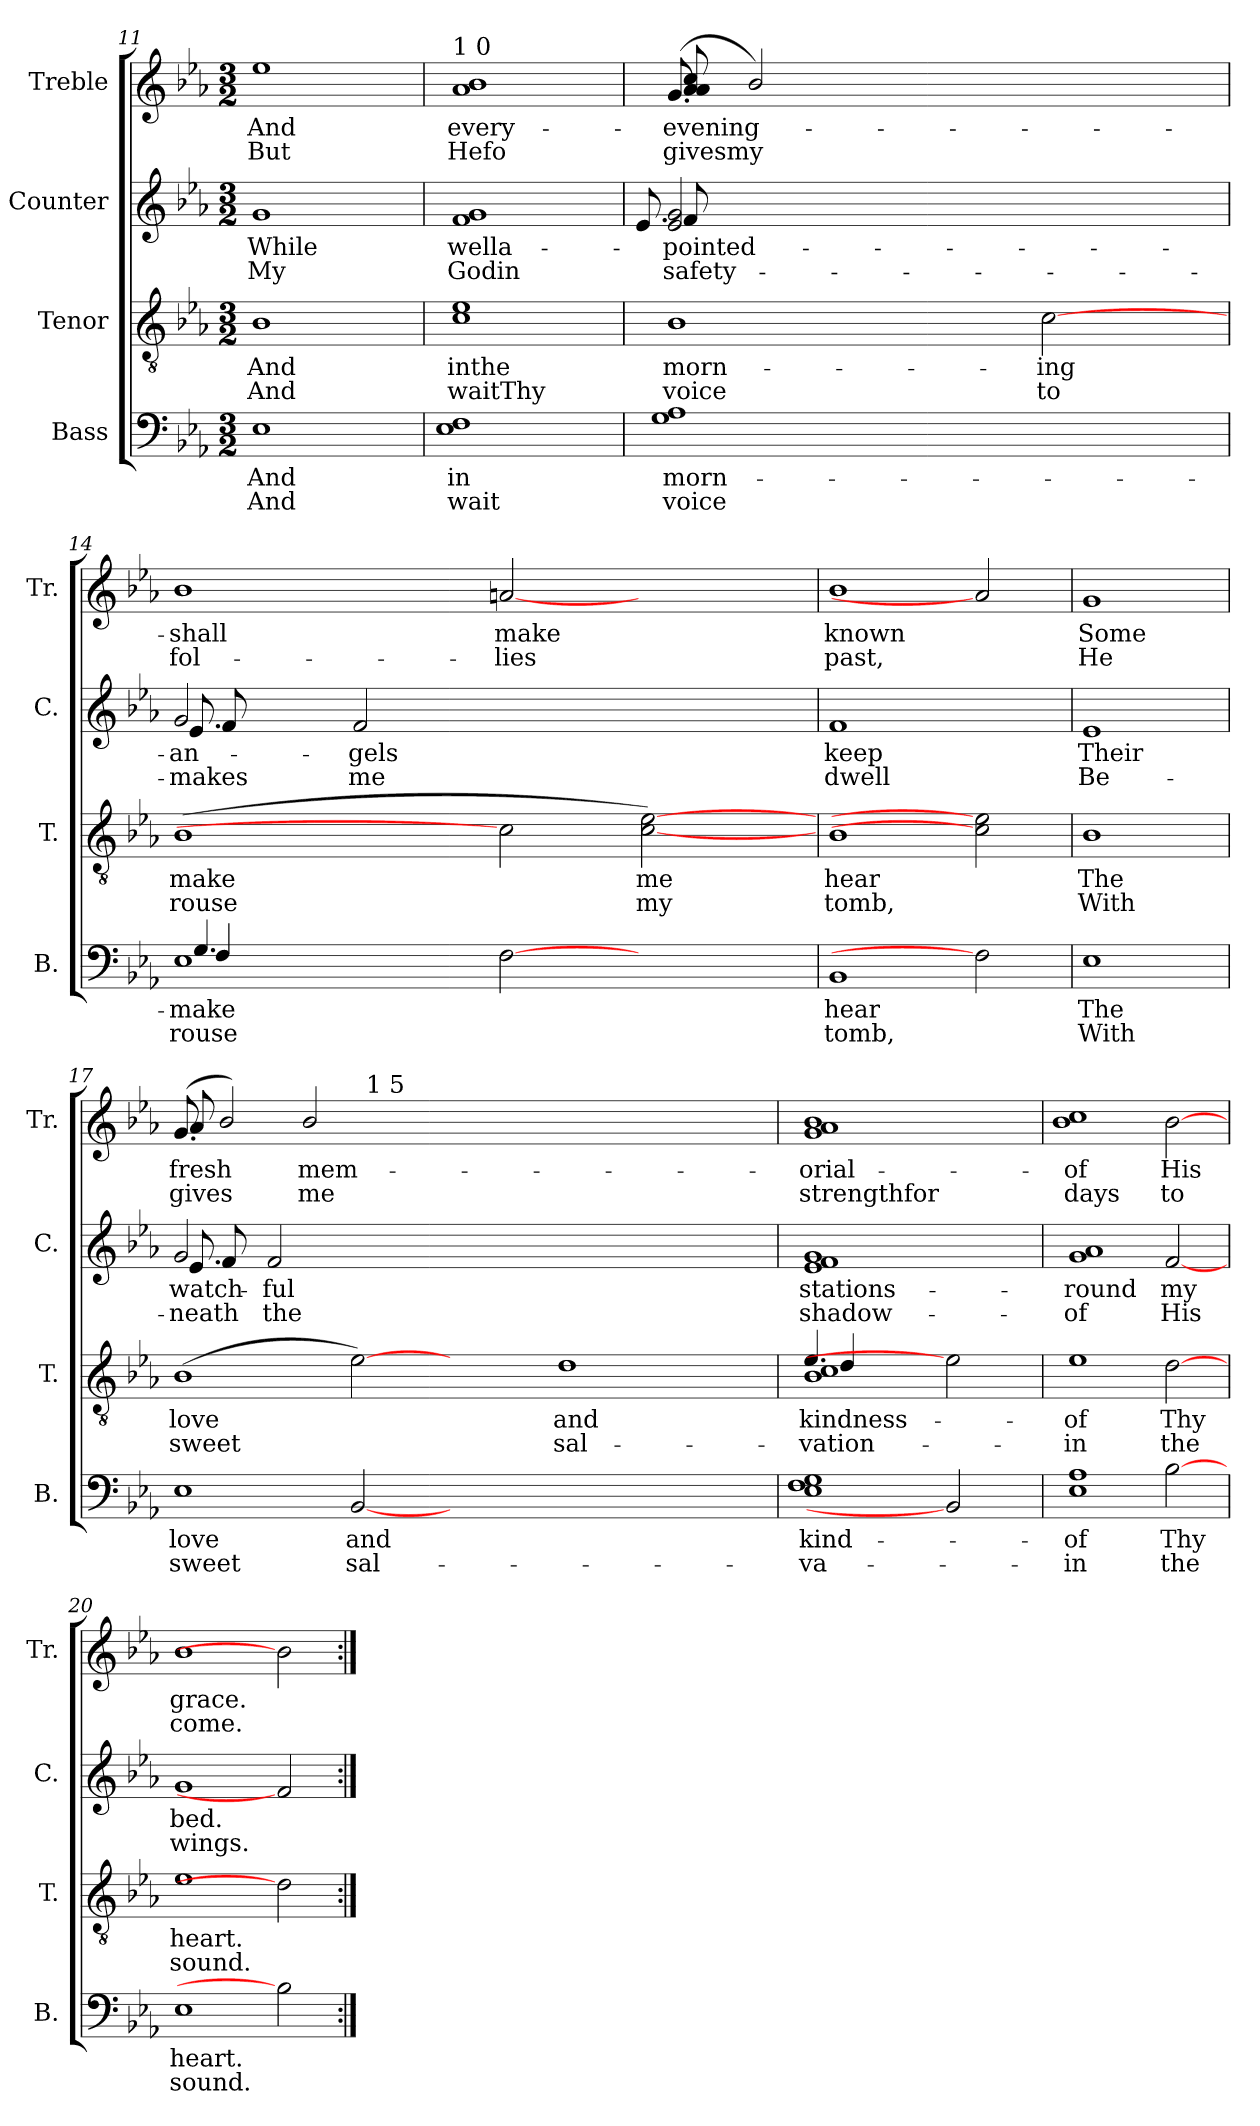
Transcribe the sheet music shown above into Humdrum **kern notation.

**kern	**text	**text	**kern	**text	**text	**kern	**text	**text	**kern	**text	**text
*part4	*part4	*part4	*part3	*part3	*part3	*part2	*part2	*part2	*part1	*part1	*part1
*staff4	*staff4	*staff4	*staff3	*staff3	*staff3	*staff2	*staff2	*staff2	*staff1	*staff1	*staff1
*I"Bass	*	*	*I"Tenor	*	*	*I"Counter	*	*	*I"Treble	*	*
*I'B.	*	*	*I'T.	*	*	*I'C.	*	*	*I'Tr.	*	*
*clefF4	*	*	*clefGv2	*	*	*clefG2	*	*	*clefG2	*	*
*k[b-e-a-]	*	*	*k[b-e-a-]	*	*	*k[b-e-a-]	*	*	*k[b-e-a-]	*	*
*E-:	*	*	*E-:	*	*	*E-:	*	*	*E-:	*	*
*M3/2	*	*	*M3/2	*	*	*M3/2	*	*	*M3/2	*	*
=11	=11	=11	=11	=11	=11	=11	=11	=11	=11	=11	=11
!	!LO:LY:a:rj	!LO:LY:a:rj	!	!LO:LY:b:rj	!LO:LY:b:rj	!	!LO:LY:b:rj	!LO:LY:b:rj	!	!LO:LY:b:rj	!LO:LY:b:rj
1E-	And	And	1B-	And	And	1g	While	My	1ee-	And	But
!!LO:PB:g=z
=12	=12	=12	=12	=12	=12	=12	=12	=12	=12	=12	=12
!	!	!	!	!	!	!	!	!	!LO:TX:a:t=1 0	!	!
!	!LO:LY:a:rj	!LO:LY:a:rj	!	!LO:LY:b:rj	!LO:LY:b:rj	!	!LO:LY:b:rj	!LO:LY:b:rj	!	!LO:LY:b:rj	!LO:LY:b:rj
1E- 1F	in	wait	1e- 1c	inthe	waitThy	1g 1f	wella-	-Godin	1b- 1a-	every-	-Hefo
=13	=13	=13	=13	=13	=13	=13	=13	=13	=13	=13	=13
!	!LO:LY:a:rj	!LO:LY:a:rj	!	!LO:LY:b:rj	!LO:LY:b:rj	!	!LO:LY:b:rj	!LO:LY:b:rj	!	!LO:LY:b:rj	!LO:LY:b:rj
*	*	*	*	*	*	*^	*	*	*^	*	*
*	*	*	*	*	*	*	*^	*	*	*	*	*	*
1G 1A-	morn-	-voice	1B-	morn-	-voice	(<2g/ 2e-/	8.e-/)	8f/	pointed-	-safety-	(<8.g/	(>8cc/ 8a-/ 8a-/	evening-	-givesmy
.	.	.	.	.	.	.	.	1ryy	.	.	.	2ryy	.	.
!	!	!	!	!	!	!	!	!	!	!	!	!	!LO:LY:b:rj	!LO:LY:b:rj
.	.	.	.	.	.	.	1ryy	.	.	.	2b-/)	.	.	.
.	.	.	.	.	.	1ryy	.	.	.	.	.	.	.	.
.	.	.	.	.	.	.	.	.	.	.	.	4ryy	.	.
.	.	.	.	.	.	.	.	.	.	.	2ryy	.	.	.
.	.	.	.	.	.	.	.	.	.	.	.	16ryy	.	.
.	.	.	.	.	.	.	.	.	.	.	.	2ryy	.	.
!	!	!	!	!LO:LY:b:rj	!LO:LY:b:rj	!	!	!	!	!	!	!	!	!
2ryy	.	.	[2c	ing	to	.	.	.	.	.	.	.	.	.
.	.	.	.	.	.	.	.	4.ryy	.	.	.	.	.	.
.	.	.	.	.	.	.	4ryy	.	.	.	4ryy	.	.	.
.	.	.	.	.	.	.	16ryy	.	.	.	16ryy	16ryy	.	.
=14	=14	=14	=14	=14	=14	=14	=14	=14	=14	=14	=14	=14	=14	=14
*^	*	*	*	*	*	*	*	*	*	*	*	*	*	*
*	*^	*	*	*	*	*	*	*	*	*	*	*	*	*	*
!	!	!	!LO:LY:a:rj	!LO:LY:a:rj	!	!LO:LY:b:rj	!LO:LY:b:rj	!	!	!	!LO:LY:b:rj	!LO:LY:b:rj	!	!	!LO:LY:b:rj	!LO:LY:b:rj
*	*	*	*	*	*	*	*	*	*	*	*	*	*v	*v	*	*
(>1E-	4.G/)	4F/	make	rouse	(>1B-	make	rouse	(<2g/	8.e-/)	8f/	-an-	-makes	1b-	shall	fol-
.	.	.	.	.	.	.	.	.	.	1ryy	.	.	.	.	.
.	.	.	.	.	.	.	.	.	1ryy	.	.	.	.	.	.
.	.	2ryy	.	.	.	.	.	.	.	.	.	.	.	.	.
.	2ryy	.	.	.	.	.	.	.	.	.	.	.	.	.	.
!	!	!	!	!	!	!	!	!	!	!	!LO:LY:b:rj	!LO:LY:b:rj	!	!	!
.	.	.	.	.	.	.	.	2f/	.	.	gels	me	.	.	.
.	.	1ryy	.	.	.	.	.	.	.	.	.	.	.	.	.
.	1ryy	.	.	.	.	.	.	.	.	.	.	.	.	.	.
!	!	!	!LO:LY:a:rj	!LO:LY:a:rj	!	!	!	!	!	!	!	!	!	!LO:LY:b:rj	!LO:LY:b:rj
[2F	.	.	.	.	2c]	.	.	1ryy	.	.	.	.	[2an	-make	lies
.	.	.	.	.	.	.	.	.	.	2..ryy	.	.	.	.	.
.	.	.	.	.	.	.	.	.	2ryy	.	.	.	.	.	.
!	!	!	!	!	!	!LO:LY:b:rj	!LO:LY:b:rj	!	!	!	!	!	!	!	!
2ryy	.	.	.	.	[2e- [2c)	me	my	.	.	.	.	.	2ryy	.	.
.	.	.	.	.	.	.	.	.	4ryy	.	.	.	.	.	.
.	.	4ryy	.	.	.	.	.	.	.	.	.	.	.	.	.
.	8ryy	.	.	.	.	.	.	.	.	.	.	.	.	.	.
.	.	.	.	.	.	.	.	.	16ryy	.	.	.	.	.	.
*v	*v	*v	*	*	*	*	*	*	*v	*v	*	*	*	*	*
=15	=15	=15	=15	=15	=15	=15	=15	=15	=15	=15	=15	=15
!	!LO:LY:a:rj	!LO:LY:a:rj	!	!LO:LY:b:rj	!LO:LY:b:rj	!	!	!LO:LY:b:rj	!LO:LY:b:rj	!	!LO:LY:b:rj	!LO:LY:b:rj
*	*	*	*	*	*	*v	*v	*	*	*	*	*
1BB-	hear	tomb,	1B-	hear	tomb,	1f	keep	dwell	1b-	known	past,
2F]	.	.	2e-] 2c]	.	.	2ryy	.	.	2a]	.	.
=16	=16	=16	=16	=16	=16	=16	=16	=16	=16	=16	=16
!	!LO:LY:a:rj	!LO:LY:a:rj	!	!LO:LY:b:rj	!LO:LY:b:rj	!	!LO:LY:b:rj	!LO:LY:b:rj	!	!LO:LY:b:rj	!LO:LY:b:rj
1E-	The	With	1B-	The	With	1e-	Their	Be-	1g	Some	He
=17	=17	=17	=17	=17	=17	=17	=17	=17	=17	=17	=17
!	!LO:LY:a:rj	!LO:LY:a:rj	!	!LO:LY:b:rj	!LO:LY:b:rj	!	!LO:LY:b:rj	!LO:LY:b:rj	!	!LO:LY:b:rj	!LO:LY:b:rj
*	*	*	*	*	*	*^	*	*	*^	*	*
*	*	*	*	*	*	*	*^	*	*	*	*^	*	*
1E-	love	sweet	(>1B-	love	sweet	(<2g/	8.e-/)	8f/	-watch-	-neath	(<8.g/	8a-/	1ryy	fresh	gives
.	.	.	.	.	.	.	.	0ryy	.	.	.	1ryy	.	.	.
!	!	!	!	!	!	!	!	!	!	!	!	!	!	!LO:LY:b:rj	!LO:LY:b:rj
.	.	.	.	.	.	.	0ryy	.	.	.	2b-/)	.	.	.	-
!	!	!	!	!	!	!	!	!	!LO:LY:b:rj	!LO:LY:b:rj	!	!	!	!	!
.	.	.	.	.	.	2f/	.	.	ful	the	.	.	.	.	.
!	!	!	!	!	!	!	!	!	!	!	!	!	!	!LO:LY:b:rj	!LO:LY:b:rj
.	.	.	.	.	.	.	.	.	.	.	2b-/	.	.	-mem-	-me
!	!LO:LY:a:rj	!LO:LY:a:rj	!	!LO:LY:b:rj	!LO:LY:b:rj	!	!	!	!	!	!	!	!	!	!
[2BB-	and	sal-	[2e-)	.	.	0ryy	.	.	.	.	.	.	32.ryy	.	.
!	!	!	!	!	!	!	!	!	!	!	!	!	!LO:TX:a:t=1 5	!	!
.	.	.	.	.	.	.	.	.	.	.	.	.	1ryy	.	.
.	.	.	.	.	.	.	.	.	.	.	.	2ryy	.	.	.
.	.	.	.	.	.	.	.	.	.	.	1ryy	.	.	.	.
1.ryy	.	.	2ryy	.	.	.	.	.	.	.	.	.	.	.	.
.	.	.	.	.	.	.	.	.	.	.	.	4ryy	.	.	.
.	.	.	.	.	.	.	.	.	.	.	.	16ryy	.	.	.
.	.	.	.	.	.	.	.	.	.	.	.	1ryy	.	.	.
!	!	!	!	!LO:LY:b:rj	!LO:LY:b:rj	!	!	!	!	!	!	!	!	!	!
.	.	.	1d	and	sal-	.	.	.	.	.	.	.	.	.	.
.	.	.	.	.	.	.	.	.	.	.	.	.	2ryy	.	.
.	.	.	.	.	.	.	.	2..ryy	.	.	.	.	.	.	.
.	.	.	.	.	.	.	2ryy	.	.	.	2ryy	.	.	.	.
.	.	.	.	.	.	.	.	.	.	.	.	.	4ryy	.	.
.	.	.	.	.	.	.	4ryy	.	.	.	4ryy	.	.	.	.
.	.	.	.	.	.	.	.	.	.	.	.	.	8ryy	.	.
.	.	.	.	.	.	.	.	.	.	.	.	.	16ryy	.	.
.	.	.	.	.	.	.	16ryy	.	.	.	16ryy	16ryy	.	.	.
.	.	.	.	.	.	.	.	.	.	.	.	.	64ryy	.	.
=18	=18	=18	=18	=18	=18	=18	=18	=18	=18	=18	=18	=18	=18	=18	=18
!	!LO:LY:a:rj	!LO:LY:a:rj	!	!LO:LY:b:rj	!LO:LY:b:rj	!	!	!	!LO:LY:b:rj	!LO:LY:b:rj	!	!	!	!LO:LY:b:rj	!LO:LY:b:rj
*	*	*	*^	*	*	*	*	*	*	*	*	*	*	*	*
*	*	*	*	*	*	*	*v	*v	*v	*	*	*	*	*	*	*
*	*	*	*	*^	*	*	*	*	*	*v	*v	*v	*	*
(>1F 1E- 1G	-kind-	-va-	(>1c 1B-	4.e-/)	4d/	-kindness-	-vation-	(<1g 1f 1e-	stations-	-shadow-	(<1b- 1a- 1g	orial-	-strengthfor
.	.	.	.	.	1ryy	.	.	.	.	.	.	.	.
.	.	.	.	1ryy	.	.	.	.	.	.	.	.	.
2BB-]	.	.	2e-]	.	.	.	.	2ryy	.	.	2ryy	.	.
.	.	.	.	.	4ryy	.	.	.	.	.	.	.	.
.	.	.	.	8ryy	.	.	.	.	.	.	.	.	.
*	*	*	*	*v	*v	*	*	*	*	*	*	*	*
=19	=19	=19	=19	=19	=19	=19	=19	=19	=19	=19	=19	=19
!	!LO:LY:a:rj	!LO:LY:a:rj	!	!	!LO:LY:b:rj	!LO:LY:b:rj	!	!LO:LY:b:rj	!LO:LY:b:rj	!	!LO:LY:b:rj	!LO:LY:b:rj
*	*	*	*v	*v	*	*	*	*	*	*	*	*
(>1E- 1A-	-of	in	1e-	-of	in	(<1g 1a-	-round	of	(>1b- 1cc	of	days
!	!LO:LY:a:rj	!LO:LY:a:rj	!	!LO:LY:b:rj	!LO:LY:b:rj	!	!LO:LY:b:rj	!LO:LY:b:rj	!	!LO:LY:b:rj	!LO:LY:b:rj
[2B-	Thy	the	[2d	Thy	the	[2f	my	His	[2b-	His	to
=20	=20	=20	=20	=20	=20	=20	=20	=20	=20	=20	=20
!	!LO:LY:a:rj	!LO:LY:a:rj	!	!LO:LY:b:rj	!LO:LY:b:rj	!	!LO:LY:b:rj	!LO:LY:b:rj	!	!LO:LY:b:rj	!LO:LY:b:rj
1E-	heart.	sound.	1e-	heart.	sound.	1g	bed.	wings.	1b-	grace.	come.
2B-]	.	.	2d]	.	.	2f]	.	.	2b-]	.	.
=:|!	=:|!	=:|!	=:|!	=:|!	=:|!	=:|!	=:|!	=:|!	=:|!	=:|!	=:|!
*-	*-	*-	*-	*-	*-	*-	*-	*-	*-	*-	*-
